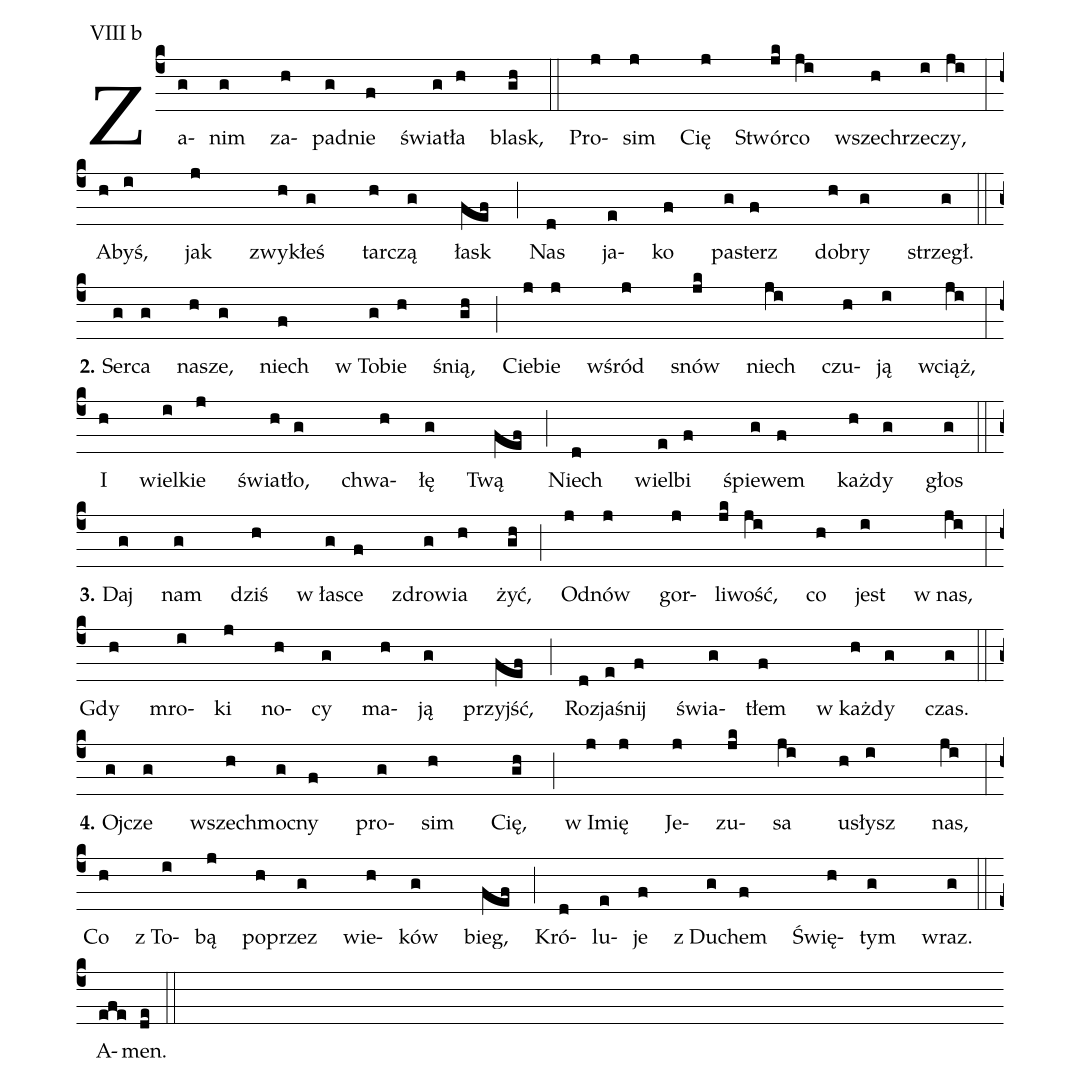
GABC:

annotation: VIII b;
%%
(c4)Za(g)nim(g) za(h)pad(g)nie(f) świa(g)tła(h) blask,(gh) (::)
Pro(j)sim(j) Cię(j) Stwór(jk)co(ji) wszech(h)rze(i)czy,(ji) (:) (z)
A(h)byś,(i) jak(j) zwy(h)kłeś(g) tar(h)czą(g) łask(fef) (;)
Nas(d) ja(e)ko(f) pa(g)sterz(f) do(h)bry(g) strzegł.(g) (::) (z)

<b>2. </b>Ser(g)ca(g) na(h)sze,(g) niech(f) w To(g)bie(h) śnią,(gh) (;)
Cie(j)bie(j) wśród(j) snów(jk) niech(ji) czu(h)ją(i) wciąż,(ji) (:) (z)
I(h) wiel(i)kie(j) świa(h)tło,(g) chwa(h)łę(g) Twą(fef) (;)
Niech(d) wiel(e)bi(f) śpie(g)wem(f) każ(h)dy(g) głos(g) (::) (z)

<b>3. </b>Daj(g) nam(g) dziś(h) w ła(g)sce(f) zdro(g)wia(h) żyć,(gh) (;)
Od(j)nów(j) gor(j)li(jk)wość,(ji) co(h) jest(i) w nas,(ji) (:) (z)
Gdy(h) mro(i)ki(j) no(h)cy(g) ma(h)ją(g) przyjść,(fef) (;)
Roz(d)ja(e)śnij(f) świa(g)tłem(f) w każ(h)dy(g) czas.(g) (::) (z)

<b>4. </b>Oj(g)cze(g) wszech(h)moc(g)ny(f) pro(g)sim(h) Cię,(gh) (;)
w I(j)mię(j) Je(j)zu(jk)sa(ji) u(h)słysz(i) nas,(ji) (:) (z)
Co(h) z To(i)bą(j) po(h)przez(g) wie(h)ków(g) bieg,(fef) (;)
Kró(d)lu(e)je(f) z Du(g)chem(f) Świę(h)tym(g) wraz.(g) (::) (z)
A(efe)men.(de) (::) (Z)
